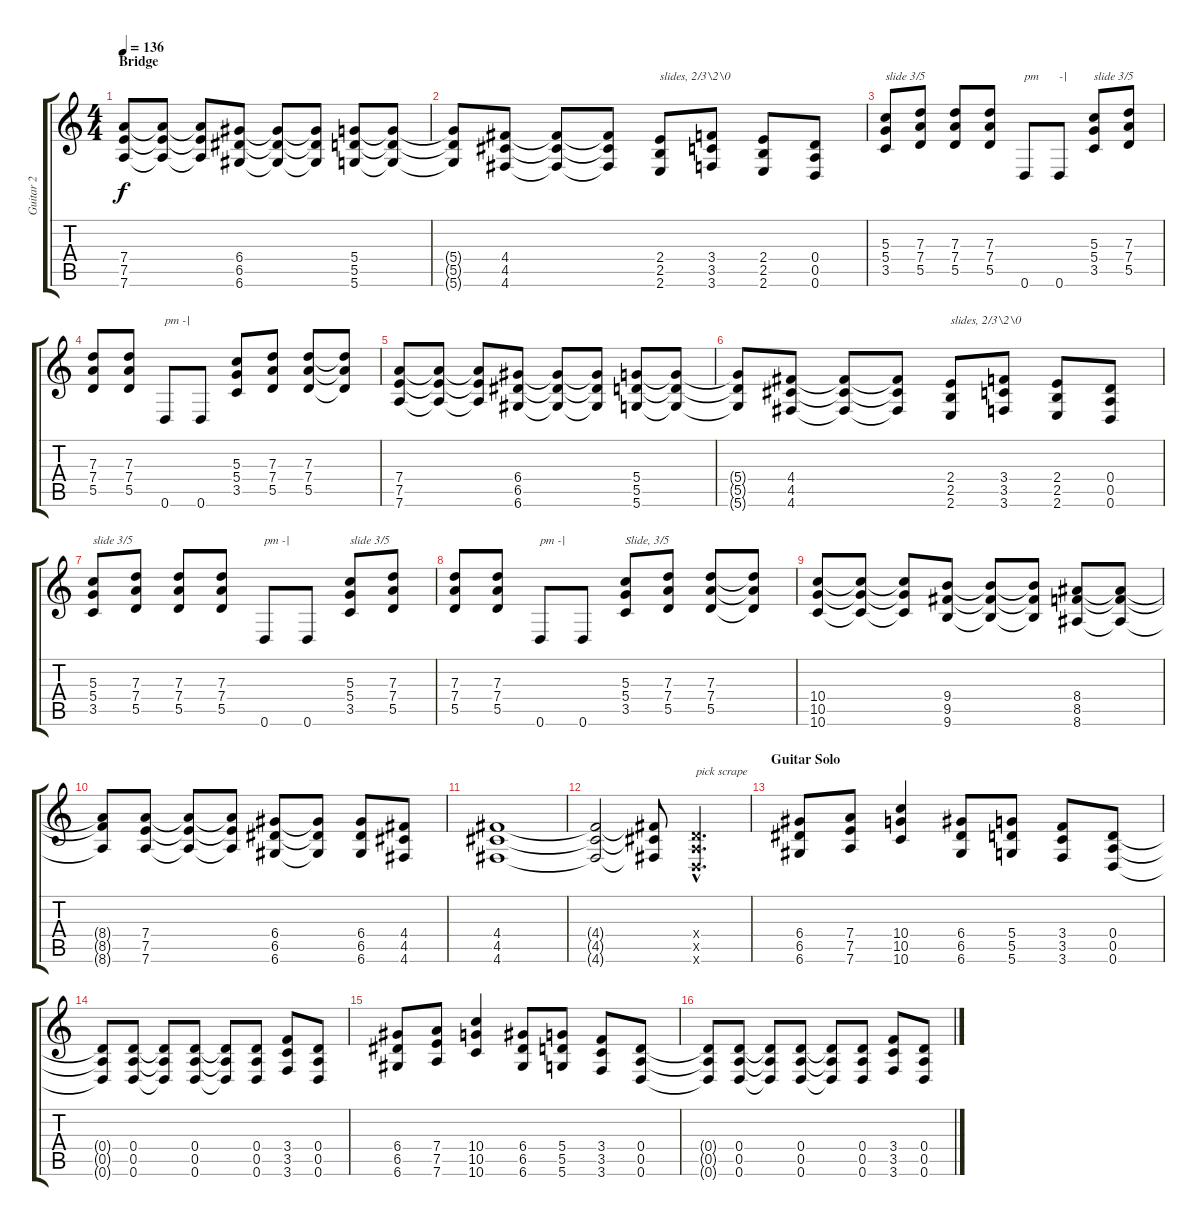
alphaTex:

\track ("Guitar 2" "Guitar 2") {instrument distortionguitar}
\staff {score tabs}
\tuning (E4 B3 G3 D3 A2 D2) {hide}
\ts (4 4)
\section ("" "Bridge")
\tempo 136
\clef g2
\ks c
(7.4 7.5 7.6).8{dy f} (7.4{t} 7.5{t} 7.6{t}).8 (7.4{t} 7.5{t} 7.6{t}).8 (6.4 6.5 6.6).8 (6.4{t} 6.5{t} 6.6{t}).8 (6.4{t} 6.5{t} 6.6{t}).8 (5.4 5.5 5.6).8 (5.4{t} 5.5{t} 5.6{t}).8 |
(5.4{t} 5.5{t} 5.6{t}).8 (4.4 4.5 4.6).8 (4.4{t} 4.5{t} 4.6{t}).8 (4.4{t} 4.5{t} 4.6{t}).8 (2.4 2.5 2.6).8{txt "slides, 2/3\\2\\0"} (3.4 3.5 3.6).8 (2.4 2.5 2.6).8 (0.4 0.5 0.6).8 |
(5.3 5.4 3.5).8{txt "slide 3/5"} (7.3 7.4 5.5).8 (7.3 7.4 5.5).8 (7.3 7.4 5.5).8 0.6.8{txt "pm"} 0.6.8{txt "-|"} (5.3 5.4 3.5).8{txt "slide 3/5"} (7.3 7.4 5.5).8 |
(7.3 7.4 5.5).8 (7.3 7.4 5.5).8 0.6.8{txt "pm -|"} 0.6.8 (5.3 5.4 3.5).8 (7.3 7.4 5.5).8 (7.3 7.4 5.5).8 (7.3{t} 7.4{t} 5.5{t}).8 |
(7.4 7.5 7.6).8 (7.4{t} 7.5{t} 7.6{t}).8 (7.4{t} 7.5{t} 7.6{t}).8 (6.4 6.5 6.6).8 (6.4{t} 6.5{t} 6.6{t}).8 (6.4{t} 6.5{t} 6.6{t}).8 (5.4 5.5 5.6).8 (5.4{t} 5.5{t} 5.6{t}).8 |
(5.4{t} 5.5{t} 5.6{t}).8 (4.4 4.5 4.6).8 (4.4{t} 4.5{t} 4.6{t}).8 (4.4{t} 4.5{t} 4.6{t}).8 (2.4 2.5 2.6).8{txt "slides, 2/3\\2\\0"} (3.4 3.5 3.6).8 (2.4 2.5 2.6).8 (0.4 0.5 0.6).8 |
(5.3 5.4 3.5).8{txt "slide 3/5"} (7.3 7.4 5.5).8 (7.3 7.4 5.5).8 (7.3 7.4 5.5).8 0.6.8{txt "pm -|"} 0.6.8 (5.3 5.4 3.5).8{txt "slide 3/5"} (7.3 7.4 5.5).8 |
(7.3 7.4 5.5).8 (7.3 7.4 5.5).8 0.6.8{txt "pm -|"} 0.6.8 (5.3 5.4 3.5).8{txt "Slide, 3/5"} (7.3 7.4 5.5).8 (7.3 7.4 5.5).8 (7.3{t} 7.4{t} 5.5{t}).8 |
(10.4 10.5 10.6).8 (10.4{t} 10.5{t} 10.6{t}).8 (10.4{t} 10.5{t} 10.6{t}).8 (9.4 9.5 9.6).8 (9.4{t} 9.5{t} 9.6{t}).8 (9.4{t} 9.5{t} 9.6{t}).8 (8.4 8.5 8.6).8 (8.4{t} 8.5{t} 8.6{t}).8 |
(8.4{t} 8.5{t} 8.6{t}).8 (7.4 7.5 7.6).8 (7.4{t} 7.5{t} 7.6{t}).8 (7.4{t} 7.5{t} 7.6{t}).8 (6.4 6.5 6.6).8 (6.4{t} 6.5{t} 6.6{t}).8 (6.4 6.5 6.6).8 (4.4 4.5 4.6).8 |
(4.4 4.5 4.6).1 |
(4.4{t} 4.5{t} 4.6{t}).2 (4.4{t} 4.5{t} 4.6{t}).8 (0.4{hac x} 0.5{hac x} 0.6{hac x}).4{d txt "pick scrape"} |
\section ("" "Guitar Solo")
(6.4 6.5 6.6).8 (7.4 7.5 7.6).8 (10.4 10.5 10.6).4 (6.4 6.5 6.6).8 (5.4 5.5 5.6).8 (3.4 3.5 3.6).8 (0.4 0.5 0.6).8 |
(0.4{t} 0.5{t} 0.6{t}).8 (0.4 0.5 0.6).8 (0.4{t} 0.5{t} 0.6{t}).8 (0.4 0.5 0.6).8 (0.4{t} 0.5{t} 0.6{t}).8 (0.4 0.5 0.6).8 (3.4 3.5 3.6).8 (0.4 0.5 0.6).8 |
(6.4 6.5 6.6).8 (7.4 7.5 7.6).8 (10.4 10.5 10.6).4 (6.4 6.5 6.6).8 (5.4 5.5 5.6).8 (3.4 3.5 3.6).8 (0.4 0.5 0.6).8 |
(0.4{t} 0.5{t} 0.6{t}).8 (0.4 0.5 0.6).8 (0.4{t} 0.5{t} 0.6{t}).8 (0.4 0.5 0.6).8 (0.4{t} 0.5{t} 0.6{t}).8 (0.4 0.5 0.6).8 (3.4 3.5 3.6).8 (0.4 0.5 0.6).8
